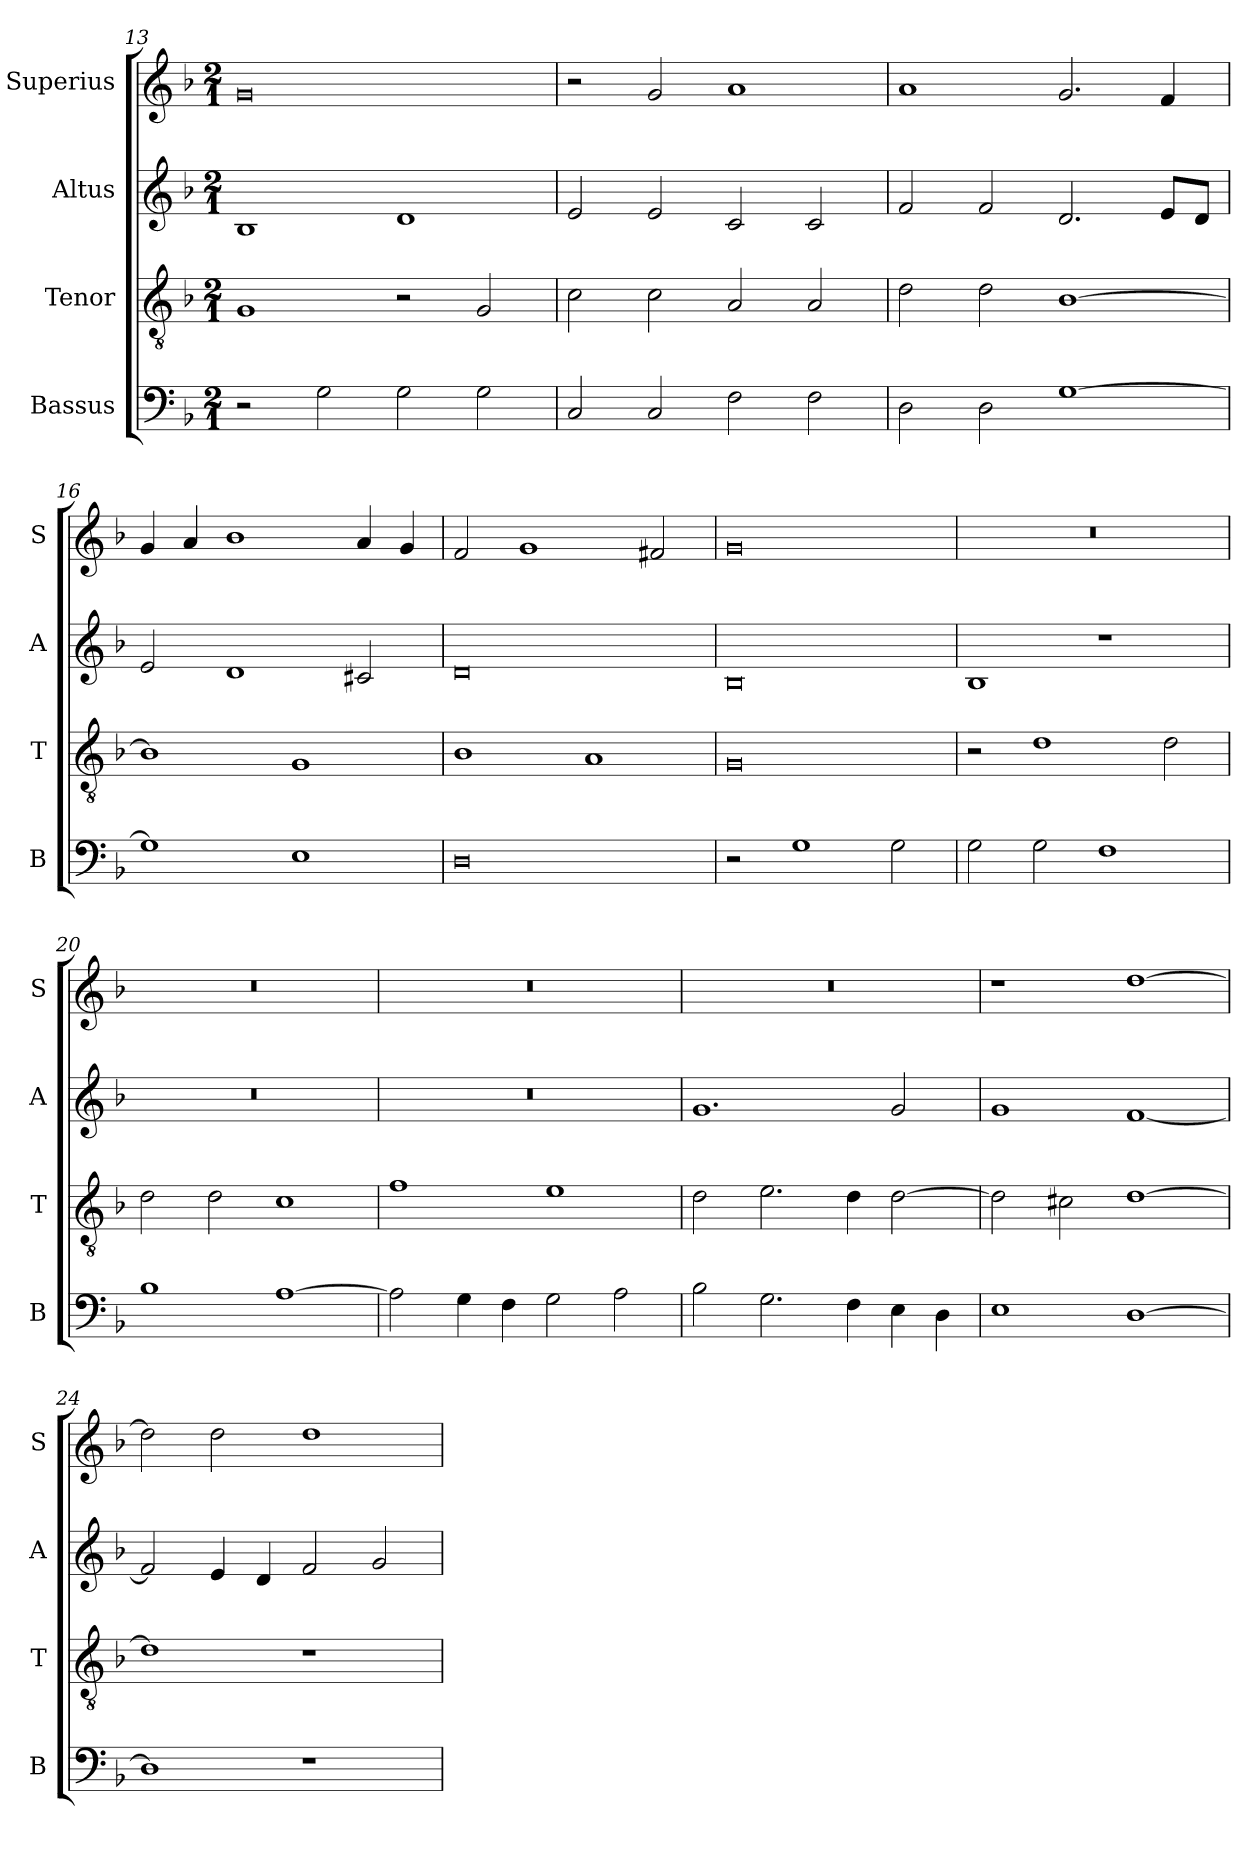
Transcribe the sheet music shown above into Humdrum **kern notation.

**kern	**kern	**kern	**kern
*part4	*part3	*part2	*part1
*staff4	*staff3	*staff2	*staff1
*I"Bassus	*I"Tenor	*I"Altus	*I"Superius
*I'B	*I'T	*I'A	*I'S
*clefF4	*clefGv2	*clefG2	*clefG2
*k[b-]	*k[b-]	*k[b-]	*k[b-]
*F:	*F:	*F:	*F:
*M2/1	*M2/1	*M2/1	*M2/1
=13	=13	=13	=13
2r	1G	1B-	0g
2G	.	.	.
2G	2r	1d	.
2G	2G	.	.
=14	=14	=14	=14
2C	2c	2e	2r
2C	2c	2e	2g
2F	2A	2c	1a
2F	2A	2c	.
=15	=15	=15	=15
2D	2d	2f	1a
2D	2d	2f	.
[1G	[1B-	2.d	2.g
.	.	8eL	4f
.	.	8dJ	.
=16	=16	=16	=16
1G]	1B-]	2e	4g
.	.	.	4a
.	.	1d	1b-
1E	1G	.	.
.	.	2c#X	4a
.	.	.	4g
=17	=17	=17	=17
0D	1B-	0d	2f
.	.	.	1g
.	1A	.	.
.	.	.	2f#X
=18	=18	=18	=18
2r	0G	0B-	0g
1G	.	.	.
2G	.	.	.
=19	=19	=19	=19
2G	2r	1B-	0r
2G	1d	.	.
1F	.	1r	.
.	2d	.	.
=20	=20	=20	=20
1B-	2d	0r	0r
.	2d	.	.
[1A	1c	.	.
=21	=21	=21	=21
2A]	1f	0r	0r
4G	.	.	.
4F	.	.	.
2G	1e	.	.
2A	.	.	.
=22	=22	=22	=22
2B-	2d	1.g	0r
2.G	2.e	.	.
4F	4d	.	.
4E	[2d	2g	.
4D	.	.	.
=23	=23	=23	=23
1E	2d]	1g	1r
.	2c#X	.	.
[1D	[1d	[1f	[1dd
=24	=24	=24	=24
1D]	1d]	2f]	2dd]
.	.	4e	2dd
.	.	4d	.
1r	1r	2f	1dd
.	.	2g	.
=	=	=	=
*-	*-	*-	*-
